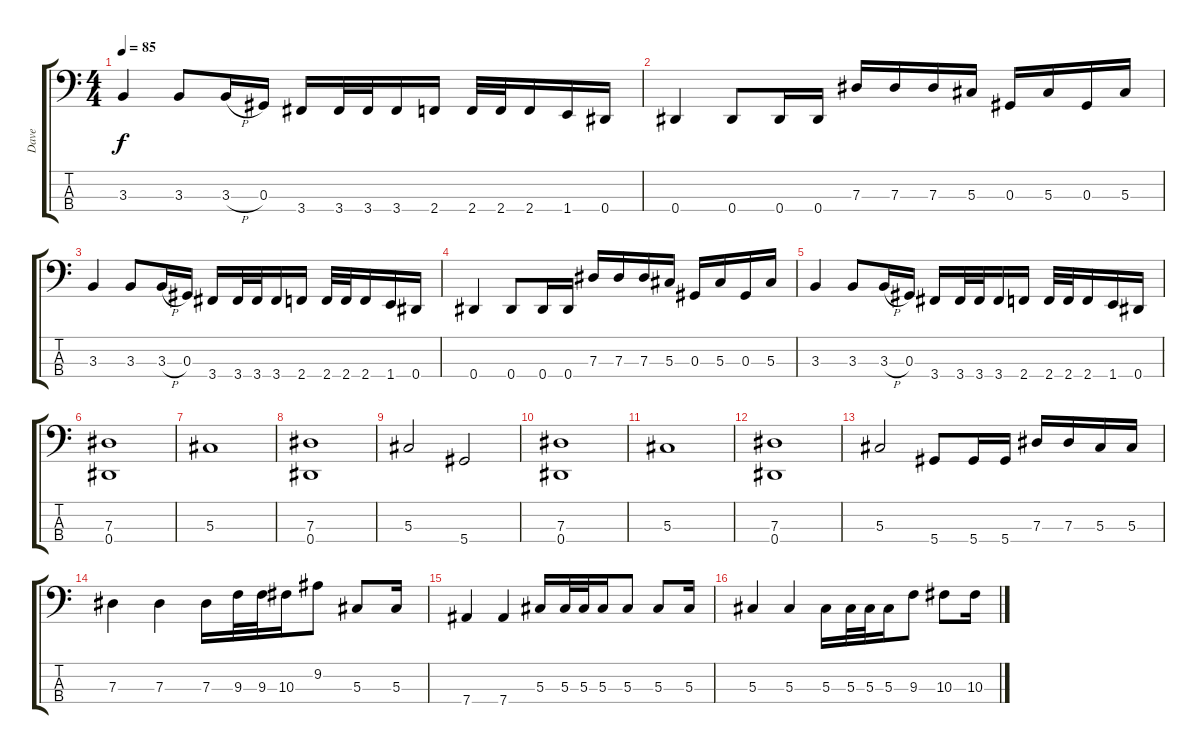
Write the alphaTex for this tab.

\track ("Dave" "Dave") {instrument electricbasspick}
\staff {score tabs}
\tuning (Gb2 Db2 Ab1 Eb1) {hide}
\ts (4 4)
\tempo 85
\clef f4
\ks c
3.3.4{dy f} 3.3.8 3.3{h}.16 0.3.16 3.4.16 3.4.32 3.4.32 3.4.16 2.4.16 2.4.32 2.4.32 2.4.16 1.4.16 0.4.16 |
0.4.4 0.4.8 0.4.16 0.4.16 7.3.16 7.3.16 7.3.16 5.3.16 0.3.16 5.3.16 0.3.16 5.3.16 |
3.3.4 3.3.8 3.3{h}.16 0.3.16 3.4.16 3.4.32 3.4.32 3.4.16 2.4.16 2.4.32 2.4.32 2.4.16 1.4.16 0.4.16 |
0.4.4 0.4.8 0.4.16 0.4.16 7.3.16 7.3.16 7.3.16 5.3.16 0.3.16 5.3.16 0.3.16 5.3.16 |
3.3.4 3.3.8 3.3{h}.16 0.3.16 3.4.16 3.4.32 3.4.32 3.4.16 2.4.16 2.4.32 2.4.32 2.4.16 1.4.16 0.4.16 |
(7.3 0.4).1 |
5.3.1 |
(7.3 0.4).1 |
5.3.2 5.4.2 |
(7.3 0.4).1 |
5.3.1 |
(7.3 0.4).1 |
5.3.2 5.4.8 5.4.16 5.4.16 7.3.16 7.3.16 5.3.16 5.3.16 |
7.3.4 7.3.4 7.3.16 9.3.32 9.3.32 10.3.16 9.2.8 5.3.8 5.3.16 |
7.4.4 7.4.4 5.3.16 5.3.32 5.3.32 5.3.16 5.3.8 5.3.8 5.3.16 |
5.3.4 5.3.4 5.3.16 5.3.32 5.3.32 5.3.16 9.3.8 10.3.8 10.3.16
